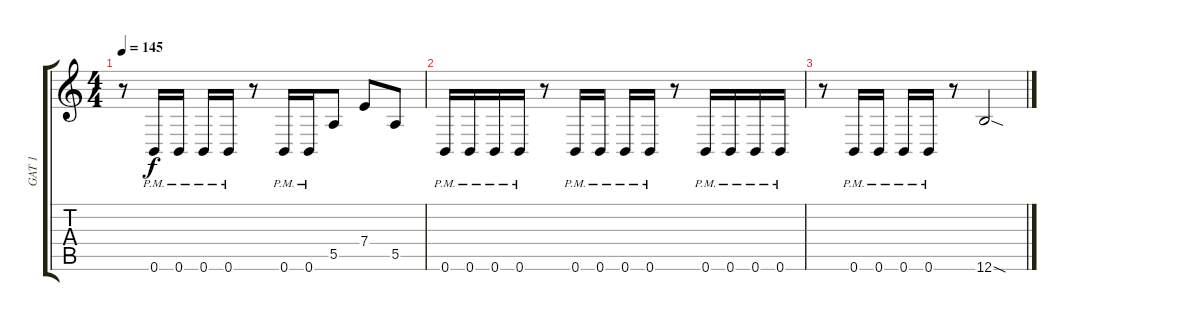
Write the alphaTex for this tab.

\track ("GAT 1" "GAT 1") {instrument distortionguitar}
\staff {score tabs}
\tuning (B3 Gb3 D3 A2 E2 B1) {hide}
\ts (4 4)
\tempo 145
\clef g2
\ks c
r.8{dy f} 0.6{pm}.16 0.6{pm}.16 0.6{pm}.16 0.6{pm}.16 r.8 0.6{pm}.16 0.6{pm}.16 5.5.8 7.4.8 5.5.8 |
0.6{pm}.16 0.6{pm}.16 0.6{pm}.16 0.6{pm}.16 r.8 0.6{pm}.16 0.6{pm}.16 0.6{pm}.16 0.6{pm}.16 r.8 0.6{pm}.16 0.6{pm}.16 0.6{pm}.16 0.6{pm}.16 |
r.8 0.6{pm}.16 0.6{pm}.16 0.6{pm}.16 0.6{pm}.16 r.8 12.6{sod}.2
